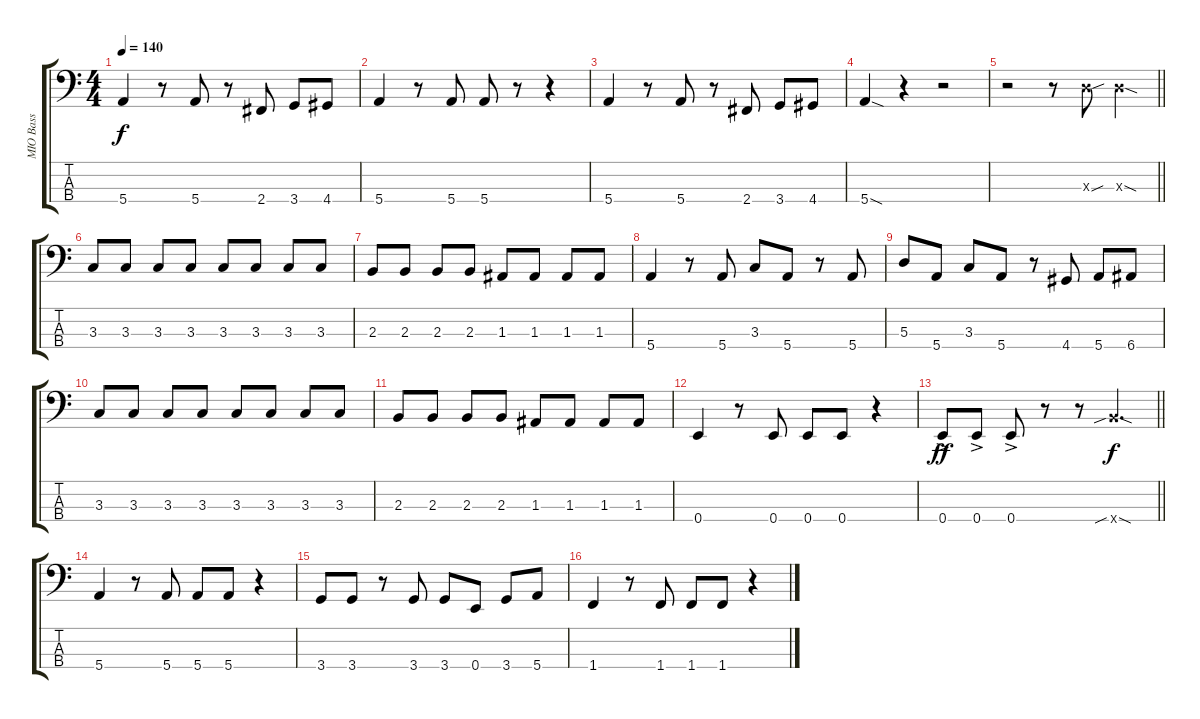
\track ("MIO Bass" "MIO Bass") {instrument electricbassfinger}
\staff {score tabs}
\tuning (G2 D2 A1 E1) {hide}
\ts (4 4)
\tempo 140
\clef f4
\ks c
5.4.4{dy f} r.8 5.4.8 r.8 2.4.8 3.4.8 4.4.8 |
5.4.4 r.8 5.4.8 5.4.8 r.8 r.4 |
5.4.4 r.8 5.4.8 r.8 2.4.8 3.4.8 4.4.8 |
5.4{sod}.4 r.4 r.2 |
\barLineRight lightlight
r.2 r.8 5.3{sou x}.8 5.3{sod x}.4 |
3.3.8 3.3.8 3.3.8 3.3.8 3.3.8 3.3.8 3.3.8 3.3.8 |
2.3.8 2.3.8 2.3.8 2.3.8 1.3.8 1.3.8 1.3.8 1.3.8 |
5.4.4 r.8 5.4.8 3.3.8 5.4.8 r.8 5.4.8 |
5.3.8 5.4.8 3.3.8 5.4.8 r.8 4.4.8 5.4.8 6.4.8 |
3.3.8 3.3.8 3.3.8 3.3.8 3.3.8 3.3.8 3.3.8 3.3.8 |
2.3.8 2.3.8 2.3.8 2.3.8 1.3.8 1.3.8 1.3.8 1.3.8 |
0.4.4 r.8 0.4.8 0.4.8 0.4.8 r.4 |
\barLineRight lightlight
0.4{ac}.8{dy ff} 0.4{ac}.8 0.4{ac}.8 r.8 r.8 7.4{sib sod x}.4{d dy f} |
5.4.4 r.8 5.4.8 5.4.8 5.4.8 r.4 |
3.4.8 3.4.8 r.8 3.4.8 3.4.8 0.4.8 3.4.8 5.4.8 |
1.4.4 r.8 1.4.8 1.4.8 1.4.8 r.4
